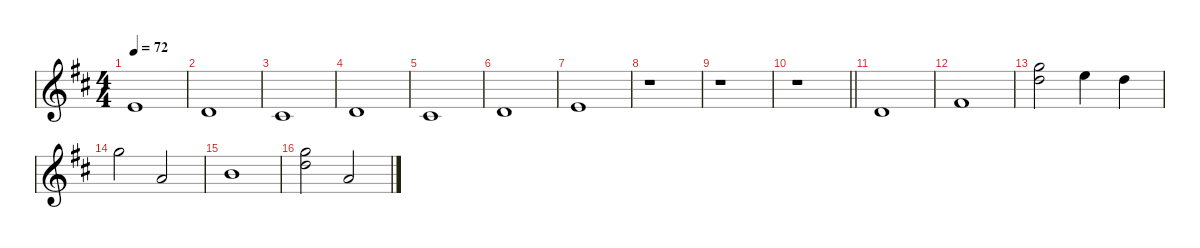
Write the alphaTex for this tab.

\defaultSystemsLayout 4
\hideDynamics
\bracketExtendMode nobrackets
\singleTrackTrackNamePolicy hidden
\multiTrackTrackNamePolicy hidden
\otherSystemsTrackNameOrientation horizontal
\track ("Sax" "sax.") {instrument tenorsax}
\staff {score}
\tuning (E4 B3 G3 D3 A2 E2)
\displaytranspose 14
\ts (4 4)
\tempo 72
\clef g2
\ks d
0.4{acc forcenatural}.1{dy f beam Up} |
3.5{acc forcenatural}.1{dy ff beam Up} |
2.5{acc #}.1{beam Up} |
3.5{acc forcenatural}.1{beam Up} |
2.5{acc #}.1{dy f beam Up} |
3.5{acc forcenatural}.1{beam Up} |
0.4{acc forcenatural}.1{beam Up} |
r.1{beam Down} |
r.1{beam Down} |
\barLineRight lightlight
r.1{beam Down} |
3.5{acc forcenatural}.1{beam Up} |
2.4{acc #}.1{beam Up} |
(1.1{acc forcenatural} 1.2{acc forcenatural}).2{beam Down} 3.2{acc forcenatural}.4{beam Down} 1.2{acc forcenatural}.4{dy mf beam Down} |
1.1{acc forcenatural}.2{dy f beam Down} 0.3{acc forcenatural}.2{beam Up} |
2.3{acc forcenatural}.1{beam Down} |
(1.1{acc forcenatural} 1.2{acc forcenatural}).2{beam Down} 0.3{acc forcenatural}.2{beam Up}
